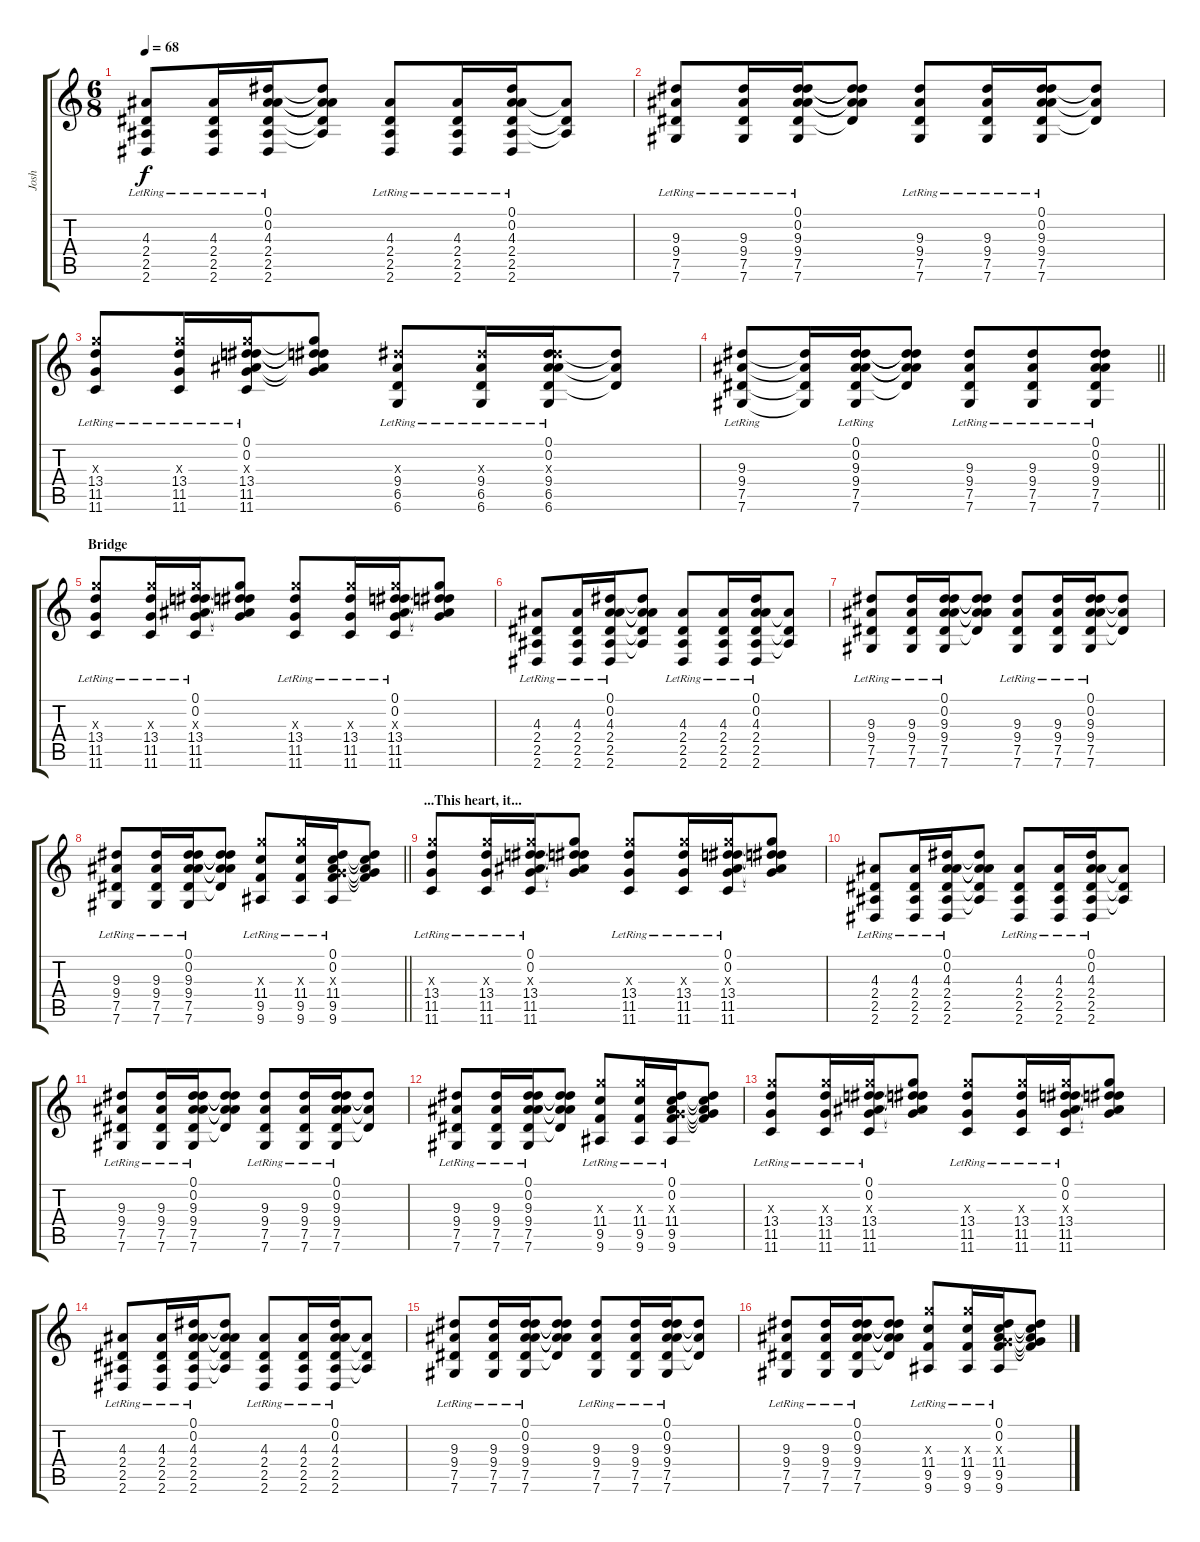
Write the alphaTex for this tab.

\track ("Josh" "Josh") {instrument acousticguitarsteel}
\staff {score tabs}
\tuning (Eb4 Bb3 Gb3 Db3 Ab2 Db2) {hide}
\ts (6 8)
\tempo 68
\clef g2
\ks c
(4.3{lr} 2.4{lr} 2.5{lr} 2.6{lr}).8{dy f} (4.3{lr} 2.4{lr} 2.5{lr} 2.6{lr}).16 (0.1{lr} 0.2{lr} 4.3{lr} 2.4{lr} 2.5{lr} 2.6{lr}).16 (0.1{t} 0.2{t} 4.3{t} 2.4{t} 2.5{t}).8 (4.3{lr} 2.4{lr} 2.5{lr} 2.6{lr}).8 (4.3{lr} 2.4{lr} 2.5{lr} 2.6{lr}).16 (0.1{lr} 0.2{lr} 4.3{lr} 2.4{lr} 2.5{lr} 2.6{lr}).16 (4.3{t} 2.4{t} 2.5{t}).8 |
(9.3{lr} 9.4{lr} 7.5{lr} 7.6{lr}).8 (9.3{lr} 9.4{lr} 7.5{lr} 7.6{lr}).16 (0.1{lr} 0.2{lr} 9.3{lr} 9.4{lr} 7.5{lr} 7.6{lr}).16 (0.1{t} 0.2{t} 9.3{t} 9.4{t} 7.5{t}).8 (9.3{lr} 9.4{lr} 7.5{lr} 7.6{lr}).8 (9.3{lr} 9.4{lr} 7.5{lr} 7.6{lr}).16 (0.1{lr} 0.2{lr} 9.3{lr} 9.4{lr} 7.5{lr} 7.6{lr}).16 (9.3{t} 9.4{t} 7.5{t}).8 |
(13.3{x} 13.4{lr} 11.5{lr} 11.6{lr}).8 (13.3{x} 13.4{lr} 11.5{lr} 11.6{lr}).16 (0.1{lr} 0.2{lr} 13.3{x} 13.4{lr} 11.5{lr} 11.6{lr}).16 (0.1{t} 0.2{t} 13.3{t} 13.4{t} 11.5{t}).8 (9.3{x} 9.4{lr} 6.5{lr} 6.6{lr}).8 (9.3{x} 9.4{lr} 6.5{lr} 6.6{lr}).16 (0.1{lr} 0.2{lr} 9.3{x} 9.4{lr} 6.5{lr} 6.6{lr}).16 (9.3{t} 9.4{t} 6.5{t}).8 |
\barLineRight lightlight
(9.3{lr} 9.4{lr} 7.5{lr} 7.6{lr}).8{volume 8} (9.3{t} 9.4{t} 7.5{t} 7.6{t}).16 (0.1{lr} 0.2{lr} 9.3{lr} 9.4{lr} 7.5{lr} 7.6{lr}).16 (0.1{t} 0.2{t} 9.3{t} 9.4{t} 7.5{t}).8 (9.3{lr} 9.4{lr} 7.5{lr} 7.6{lr}).8 (9.3{lr} 9.4{lr} 7.5{lr} 7.6{lr}).8 (0.1{lr} 0.2{lr} 9.3{lr} 9.4{lr} 7.5{lr} 7.6{lr}).8 |
\section ("" "Bridge")
(13.3{x} 13.4{lr} 11.5{lr} 11.6{lr}).8{volume 12} (13.3{x} 13.4{lr} 11.5{lr} 11.6{lr}).16 (0.1{lr} 0.2{lr} 13.3{x} 13.4{lr} 11.5{lr} 11.6{lr}).16 (0.1{t} 0.2{t} 13.3{t} 13.4{t} 11.5{t}).8 (13.3{x} 13.4{lr} 11.5{lr} 11.6{lr}).8 (13.3{x} 13.4{lr} 11.5{lr} 11.6{lr}).16 (0.1{lr} 0.2{lr} 13.3{x} 13.4{lr} 11.5{lr} 11.6{lr}).16 (0.1{t} 0.2{t} 13.3{t} 13.4{t} 11.5{t}).8 |
(4.3{lr} 2.4{lr} 2.5{lr} 2.6{lr}).8 (4.3{lr} 2.4{lr} 2.5{lr} 2.6{lr}).16 (0.1{lr} 0.2{lr} 4.3{lr} 2.4{lr} 2.5{lr} 2.6{lr}).16 (0.1{t} 0.2{t} 4.3{t} 2.4{t} 2.5{t}).8 (4.3{lr} 2.4{lr} 2.5{lr} 2.6{lr}).8 (4.3{lr} 2.4{lr} 2.5{lr} 2.6{lr}).16 (0.1{lr} 0.2{lr} 4.3{lr} 2.4{lr} 2.5{lr} 2.6{lr}).16 (4.3{t} 2.4{t} 2.5{t}).8 |
(9.3{lr} 9.4{lr} 7.5{lr} 7.6{lr}).8 (9.3{lr} 9.4{lr} 7.5{lr} 7.6{lr}).16 (0.1{lr} 0.2{lr} 9.3{lr} 9.4{lr} 7.5{lr} 7.6{lr}).16 (0.1{t} 0.2{t} 9.3{t} 9.4{t} 7.5{t}).8 (9.3{lr} 9.4{lr} 7.5{lr} 7.6{lr}).8 (9.3{lr} 9.4{lr} 7.5{lr} 7.6{lr}).16 (0.1{lr} 0.2{lr} 9.3{lr} 9.4{lr} 7.5{lr} 7.6{lr}).16 (9.3{t} 9.4{t} 7.5{t}).8 |
\barLineRight lightlight
(9.3{lr} 9.4{lr} 7.5{lr} 7.6{lr}).8 (9.3{lr} 9.4{lr} 7.5{lr} 7.6{lr}).16 (0.1{lr} 0.2{lr} 9.3{lr} 9.4{lr} 7.5{lr} 7.6{lr}).16 (0.1{t} 0.2{t} 9.3{t} 9.4{t} 7.5{t}).8 (13.3{x} 11.4{lr} 9.5{lr} 9.6{lr}).8 (13.3{x} 11.4{lr} 9.5{lr} 9.6{lr}).16 (0.1{lr} 0.2{lr} 1.3{x} 11.4{lr} 9.5{lr} 9.6{lr}).16 (0.1{t} 0.2{t} 1.3{t} 11.4{t} 9.5{t}).8 |
\section ("" "...This heart, it...")
(13.3{x} 13.4{lr} 11.5{lr} 11.6{lr}).8 (13.3{x} 13.4{lr} 11.5{lr} 11.6{lr}).16 (0.1{lr} 0.2{lr} 13.3{x} 13.4{lr} 11.5{lr} 11.6{lr}).16 (0.1{t} 0.2{t} 13.3{t} 13.4{t} 11.5{t}).8 (13.3{x} 13.4{lr} 11.5{lr} 11.6{lr}).8 (13.3{x} 13.4{lr} 11.5{lr} 11.6{lr}).16 (0.1{lr} 0.2{lr} 13.3{x} 13.4{lr} 11.5{lr} 11.6{lr}).16 (0.1{t} 0.2{t} 13.3{t} 13.4{t} 11.5{t}).8 |
(4.3{lr} 2.4{lr} 2.5{lr} 2.6{lr}).8 (4.3{lr} 2.4{lr} 2.5{lr} 2.6{lr}).16 (0.1{lr} 0.2{lr} 4.3{lr} 2.4{lr} 2.5{lr} 2.6{lr}).16 (0.1{t} 0.2{t} 4.3{t} 2.4{t} 2.5{t}).8 (4.3{lr} 2.4{lr} 2.5{lr} 2.6{lr}).8 (4.3{lr} 2.4{lr} 2.5{lr} 2.6{lr}).16 (0.1{lr} 0.2{lr} 4.3{lr} 2.4{lr} 2.5{lr} 2.6{lr}).16 (4.3{t} 2.4{t} 2.5{t}).8 |
(9.3{lr} 9.4{lr} 7.5{lr} 7.6{lr}).8 (9.3{lr} 9.4{lr} 7.5{lr} 7.6{lr}).16 (0.1{lr} 0.2{lr} 9.3{lr} 9.4{lr} 7.5{lr} 7.6{lr}).16 (0.1{t} 0.2{t} 9.3{t} 9.4{t} 7.5{t}).8 (9.3{lr} 9.4{lr} 7.5{lr} 7.6{lr}).8 (9.3{lr} 9.4{lr} 7.5{lr} 7.6{lr}).16 (0.1{lr} 0.2{lr} 9.3{lr} 9.4{lr} 7.5{lr} 7.6{lr}).16 (9.3{t} 9.4{t} 7.5{t}).8 |
(9.3{lr} 9.4{lr} 7.5{lr} 7.6{lr}).8 (9.3{lr} 9.4{lr} 7.5{lr} 7.6{lr}).16 (0.1{lr} 0.2{lr} 9.3{lr} 9.4{lr} 7.5{lr} 7.6{lr}).16 (0.1{t} 0.2{t} 9.3{t} 9.4{t} 7.5{t}).8 (13.3{x} 11.4{lr} 9.5{lr} 9.6{lr}).8 (13.3{x} 11.4{lr} 9.5{lr} 9.6{lr}).16 (0.1{lr} 0.2{lr} 1.3{x} 11.4{lr} 9.5{lr} 9.6{lr}).16 (0.1{t} 0.2{t} 1.3{t} 11.4{t} 9.5{t}).8 |
(13.3{x} 13.4{lr} 11.5{lr} 11.6{lr}).8 (13.3{x} 13.4{lr} 11.5{lr} 11.6{lr}).16 (0.1{lr} 0.2{lr} 13.3{x} 13.4{lr} 11.5{lr} 11.6{lr}).16 (0.1{t} 0.2{t} 13.3{t} 13.4{t} 11.5{t}).8 (13.3{x} 13.4{lr} 11.5{lr} 11.6{lr}).8 (13.3{x} 13.4{lr} 11.5{lr} 11.6{lr}).16 (0.1{lr} 0.2{lr} 13.3{x} 13.4{lr} 11.5{lr} 11.6{lr}).16 (0.1{t} 0.2{t} 13.3{t} 13.4{t} 11.5{t}).8 |
(4.3{lr} 2.4{lr} 2.5{lr} 2.6{lr}).8 (4.3{lr} 2.4{lr} 2.5{lr} 2.6{lr}).16 (0.1{lr} 0.2{lr} 4.3{lr} 2.4{lr} 2.5{lr} 2.6{lr}).16 (0.1{t} 0.2{t} 4.3{t} 2.4{t} 2.5{t}).8 (4.3{lr} 2.4{lr} 2.5{lr} 2.6{lr}).8 (4.3{lr} 2.4{lr} 2.5{lr} 2.6{lr}).16 (0.1{lr} 0.2{lr} 4.3{lr} 2.4{lr} 2.5{lr} 2.6{lr}).16 (4.3{t} 2.4{t} 2.5{t}).8 |
(9.3{lr} 9.4{lr} 7.5{lr} 7.6{lr}).8 (9.3{lr} 9.4{lr} 7.5{lr} 7.6{lr}).16 (0.1{lr} 0.2{lr} 9.3{lr} 9.4{lr} 7.5{lr} 7.6{lr}).16 (0.1{t} 0.2{t} 9.3{t} 9.4{t} 7.5{t}).8 (9.3{lr} 9.4{lr} 7.5{lr} 7.6{lr}).8 (9.3{lr} 9.4{lr} 7.5{lr} 7.6{lr}).16 (0.1{lr} 0.2{lr} 9.3{lr} 9.4{lr} 7.5{lr} 7.6{lr}).16 (9.3{t} 9.4{t} 7.5{t}).8 |
(9.3{lr} 9.4{lr} 7.5{lr} 7.6{lr}).8 (9.3{lr} 9.4{lr} 7.5{lr} 7.6{lr}).16 (0.1{lr} 0.2{lr} 9.3{lr} 9.4{lr} 7.5{lr} 7.6{lr}).16 (0.1{t} 0.2{t} 9.3{t} 9.4{t} 7.5{t}).8 (13.3{x} 11.4{lr} 9.5{lr} 9.6{lr}).8 (13.3{x} 11.4{lr} 9.5{lr} 9.6{lr}).16 (0.1{lr} 0.2{lr} 1.3{x} 11.4{lr} 9.5{lr} 9.6{lr}).16 (0.1{t} 0.2{t} 1.3{t} 11.4{t} 9.5{t}).8
